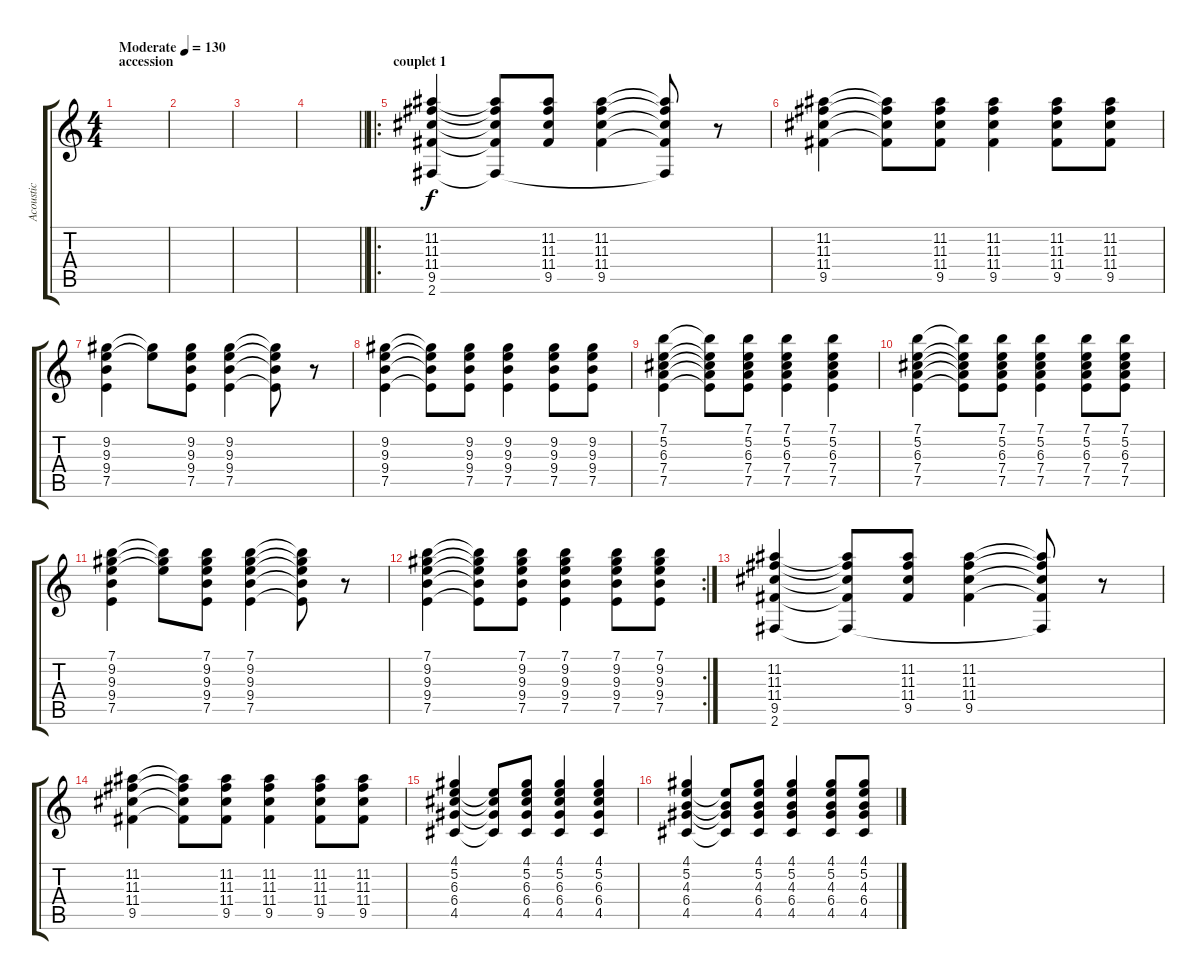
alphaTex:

\track ("Acoustic" "Acoustic") {instrument acousticguitarsteel}
\staff {score tabs}
\tuning (E4 B3 G3 D3 A2 E2) {hide}
\ts (4 4)
\section ("" "accession")
\tempo (130 "Moderate")
\clef g2
\ks c
|
|
|
\barLineRight lightlight
|
\ro
\section ("" "couplet 1")
(11.2 11.3 11.4 9.5 2.6).4 (11.2{t} 11.3{t} 11.4{t} 9.5{t} 2.6{t}).8 (11.2 11.3 11.4 9.5).8 (11.2 11.3 11.4 9.5).4 (11.2{t} 11.3{t} 11.4{t} 9.5{t} 2.6{t}).8 r.8 |
(11.2 11.3 11.4 9.5).4 (11.2{t} 11.3{t} 11.4{t} 9.5{t}).8 (11.2 11.3 11.4 9.5).8 (11.2 11.3 11.4 9.5).4 (11.2 11.3 11.4 9.5).8 (11.2 11.3 11.4 9.5).8 |
(9.2 9.3 9.4 7.5).4 (9.2{t} 9.3{t}).8 (9.2 9.3 9.4 7.5).8 (9.2 9.3 9.4 7.5).4 (9.2{t} 9.3{t} 9.4{t} 7.5{t}).8 r.8 |
(9.2 9.3 9.4 7.5).4 (9.2{t} 9.3{t} 9.4{t} 7.5{t}).8 (9.2 9.3 9.4 7.5).8 (9.2 9.3 9.4 7.5).4 (9.2 9.3 9.4 7.5).8 (9.2 9.3 9.4 7.5).8 |
(7.1 5.2 6.3 7.4 7.5).4 (7.1{t} 5.2{t} 6.3{t} 7.4{t} 7.5{t}).8 (7.1 5.2 6.3 7.4 7.5).8 (7.1 5.2 6.3 7.4 7.5).4 (7.1 5.2 6.3 7.4 7.5).4 |
(7.1 5.2 6.3 7.4 7.5).4 (7.1{t} 5.2{t} 6.3{t} 7.4{t} 7.5{t}).8 (7.1 5.2 6.3 7.4 7.5).8 (7.1 5.2 6.3 7.4 7.5).4 (7.1 5.2 6.3 7.4 7.5).8 (7.1 5.2 6.3 7.4 7.5).8 |
(7.1 9.2 9.3 9.4 7.5).4 (7.1{t} 9.2{t} 9.3{t}).8 (7.1 9.2 9.3 9.4 7.5).8 (7.1 9.2 9.3 9.4 7.5).4 (7.1{t} 9.2{t} 9.3{t} 9.4{t} 7.5{t}).8 r.8 |
\rc 2
(7.1 9.2 9.3 9.4 7.5).4 (7.1{t} 9.2{t} 9.3{t} 9.4{t} 7.5{t}).8 (7.1 9.2 9.3 9.4 7.5).8 (7.1 9.2 9.3 9.4 7.5).4 (7.1 9.2 9.3 9.4 7.5).8 (7.1 9.2 9.3 9.4 7.5).8 |
(11.2 11.3 11.4 9.5 2.6).4 (11.2{t} 11.3{t} 11.4{t} 9.5{t} 2.6{t}).8 (11.2 11.3 11.4 9.5).8 (11.2 11.3 11.4 9.5).4 (11.2{t} 11.3{t} 11.4{t} 9.5{t} 2.6{t}).8 r.8 |
(11.2 11.3 11.4 9.5).4 (11.2{t} 11.3{t} 11.4{t} 9.5{t}).8 (11.2 11.3 11.4 9.5).8 (11.2 11.3 11.4 9.5).4 (11.2 11.3 11.4 9.5).8 (11.2 11.3 11.4 9.5).8 |
(4.1 5.2 6.3 6.4 4.5).4 (5.2{t} 6.3{t} 6.4{t} 4.5{t}).8 (4.1 5.2 6.3 6.4 4.5).8 (4.1 5.2 6.3 6.4 4.5).4 (4.1 5.2 6.3 6.4 4.5).4 |
(4.1 5.2 4.3 6.4 4.5).4 (5.2{t} 4.3{t} 6.4{t} 4.5{t}).8 (4.1 5.2 4.3 6.4 4.5).8 (4.1 5.2 4.3 6.4 4.5).4 (4.1 5.2 4.3 6.4 4.5).8 (4.1 5.2 4.3 6.4 4.5).8
